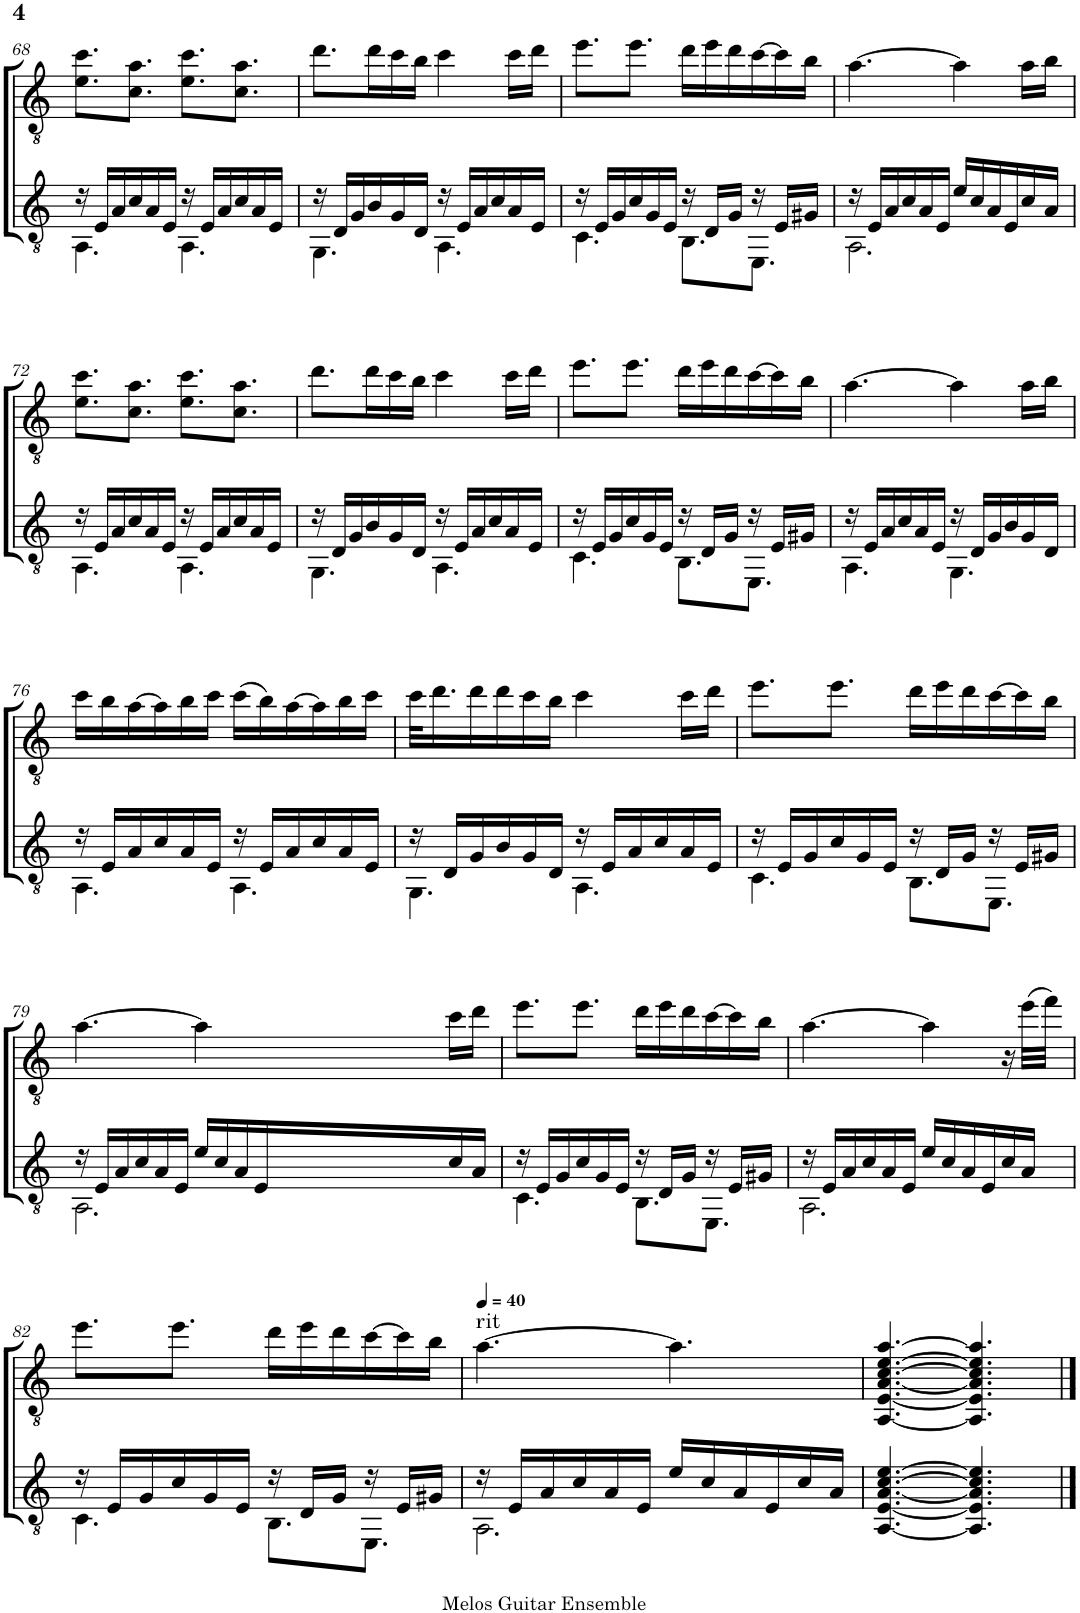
**kern	**kern
*part2	*part1
*staff2	*staff1
*I"Gt-2	*I"Gt-1
!!LO:PB:g=z
*clefGv2	*clefGv2
*k[]	*k[]
*M6/8	*M6/8
=68	=68
*^	*
16r	4.AA\	8.e\ 8.cc\L
16E/LL	.	.
16A/	.	.
16c/	.	8.c\ 8.a\J
16A/	.	.
16E/JJ	.	.
16r	4.AA\	8.e\ 8.cc\L
16E/LL	.	.
16A/	.	.
16c/	.	8.c\ 8.a\J
16A/	.	.
16E/JJ	.	.
=69	=69	=69
16r	4.GG\	8.dd\L
16D/LL	.	.
16G/	.	.
16B/	.	16dd\L
16G/	.	16cc\
16D/JJ	.	16b\JJ
16r	4.AA\	4cc\
16E/LL	.	.
16A/	.	.
16c/	.	.
16A/	.	16cc\LL
16E/JJ	.	16dd\JJ
=70	=70	=70
16r	4.C\	8.ee\L
16E/LL	.	.
16G/	.	.
16c/	.	8.ee\J
16G/	.	.
16E/JJ	.	.
16r	8.BB\L	16dd\LL
16D/LL	.	16ee\
16G/JJ	.	16dd\
16r	8.EE\J	[16cc\
16E/LL	.	16cc\]
16G#X/JJ	.	16b\JJ
=71	=71	=71
16r	2.AA\	[4.a\
16E/LL	.	.
16A/	.	.
16c/	.	.
16A/	.	.
16E/JJ	.	.
16e/LL	.	4a\]
16c/	.	.
16A/	.	.
16E/	.	.
16c/	.	16a\LL
16A/JJ	.	16b\JJ
!!LO:LB:g=z
=72	=72	=72
16r	4.AA\	8.e\ 8.cc\L
16E/LL	.	.
16A/	.	.
16c/	.	8.c\ 8.a\J
16A/	.	.
16E/JJ	.	.
16r	4.AA\	8.e\ 8.cc\L
16E/LL	.	.
16A/	.	.
16c/	.	8.c\ 8.a\J
16A/	.	.
16E/JJ	.	.
=73	=73	=73
16r	4.GG\	8.dd\L
16D/LL	.	.
16G/	.	.
16B/	.	16dd\L
16G/	.	16cc\
16D/JJ	.	16b\JJ
16r	4.AA\	4cc\
16E/LL	.	.
16A/	.	.
16c/	.	.
16A/	.	16cc\LL
16E/JJ	.	16dd\JJ
=74	=74	=74
16r	4.C\	8.ee\L
16E/LL	.	.
16G/	.	.
16c/	.	8.ee\J
16G/	.	.
16E/JJ	.	.
16r	8.BB\L	16dd\LL
16D/LL	.	16ee\
16G/JJ	.	16dd\
16r	8.EE\J	[16cc\
16E/LL	.	16cc\]
16G#X/JJ	.	16b\JJ
=75	=75	=75
16r	4.AA\	[4.a\
16E/LL	.	.
16A/	.	.
16c/	.	.
16A/	.	.
16E/JJ	.	.
16r	4.GG\	4a\]
16D/LL	.	.
16G/	.	.
16B/	.	.
16G/	.	16a\LL
16D/JJ	.	16b\JJ
!!LO:LB:g=z
=76	=76	=76
16r	4.AA\	16cc\LL
16E/LL	.	16b\
16A/	.	[16a\
16c/	.	16a\]
16A/	.	16b\
16E/JJ	.	16cc\JJ
16r	4.AA\	(16cc\LL
16E/LL	.	16b\)
16A/	.	[16a\
16c/	.	16a\]
16A/	.	16b\
16E/JJ	.	16cc\JJ
=77	=77	=77
16r	4.GG\	32cc\KLL
.	.	16.dd\
16D/LL	.	.
16G/	.	16dd\
16B/	.	16dd\
16G/	.	16cc\
16D/JJ	.	16b\JJ
16r	4.AA\	4cc\
16E/LL	.	.
16A/	.	.
16c/	.	.
16A/	.	16cc\LL
16E/JJ	.	16dd\JJ
=78	=78	=78
16r	4.C\	8.ee\L
16E/LL	.	.
16G/	.	.
16c/	.	8.ee\J
16G/	.	.
16E/JJ	.	.
16r	8.BB\L	16dd\LL
16D/LL	.	16ee\
16G/JJ	.	16dd\
16r	8.EE\J	[16cc\
16E/LL	.	16cc\]
16G#X/JJ	.	16b\JJ
!!LO:LB:g=z
=79	=79	=79
16r	2.AA\	[4.a\
16E/LL	.	.
16A/	.	.
16c/	.	.
16A/	.	.
16E/JJ	.	.
16e/LL	.	4a\]
16c/	.	.
16A/	.	.
16E/	.	.
16c/	.	16cc\LL
16A/JJ	.	16dd\JJ
=80	=80	=80
16r	4.C\	8.ee\L
16E/LL	.	.
16G/	.	.
16c/	.	8.ee\J
16G/	.	.
16E/JJ	.	.
16r	8.BB\L	16dd\LL
16D/LL	.	16ee\
16G/JJ	.	16dd\
16r	8.EE\J	[16cc\
16E/LL	.	16cc\]
16G#X/JJ	.	16b\JJ
=81	=81	=81
16r	2.AA\	[4.a\
16E/LL	.	.
16A/	.	.
16c/	.	.
16A/	.	.
16E/JJ	.	.
16e/LL	.	4a\]
16c/	.	.
16A/	.	.
16E/	.	.
16c/	.	16r
16A/JJ	.	(32ee\LLL
.	.	32ff\JJJ)
!!LO:LB:g=z
=82	=82	=82
16r	4.C\	8.ee\L
16E/LL	.	.
16G/	.	.
16c/	.	8.ee\J
16G/	.	.
16E/JJ	.	.
16r	8.BB\L	16dd\LL
16D/LL	.	16ee\
16G/JJ	.	16dd\
16r	8.EE\J	[16cc\
16E/LL	.	16cc\]
16G#X/JJ	.	16b\JJ
=83	=83	=83
*	*	*MM40
!	!	!LO:TX:a:t=rit
16r	2.AA\	[4.a\
16E/LL	.	.
16A/	.	.
16c/	.	.
16A/	.	.
16E/JJ	.	.
16e/LL	.	4.a\]
16c/	.	.
16A/	.	.
16E/	.	.
16c/	.	.
16A/JJ	.	.
*v	*v	*
=84	=84
[4.AA/ [4.E/ [4.A/ [4.c/ [4.e/	[4.AA/ [4.E/ [4.A/ [4.c/ [4.e/ [4.a/
4.AA/] 4.E/] 4.A/] 4.c/] 4.e/]	4.AA/] 4.E/] 4.A/] 4.c/] 4.e/] 4.a/]
==	==
*-	*-
